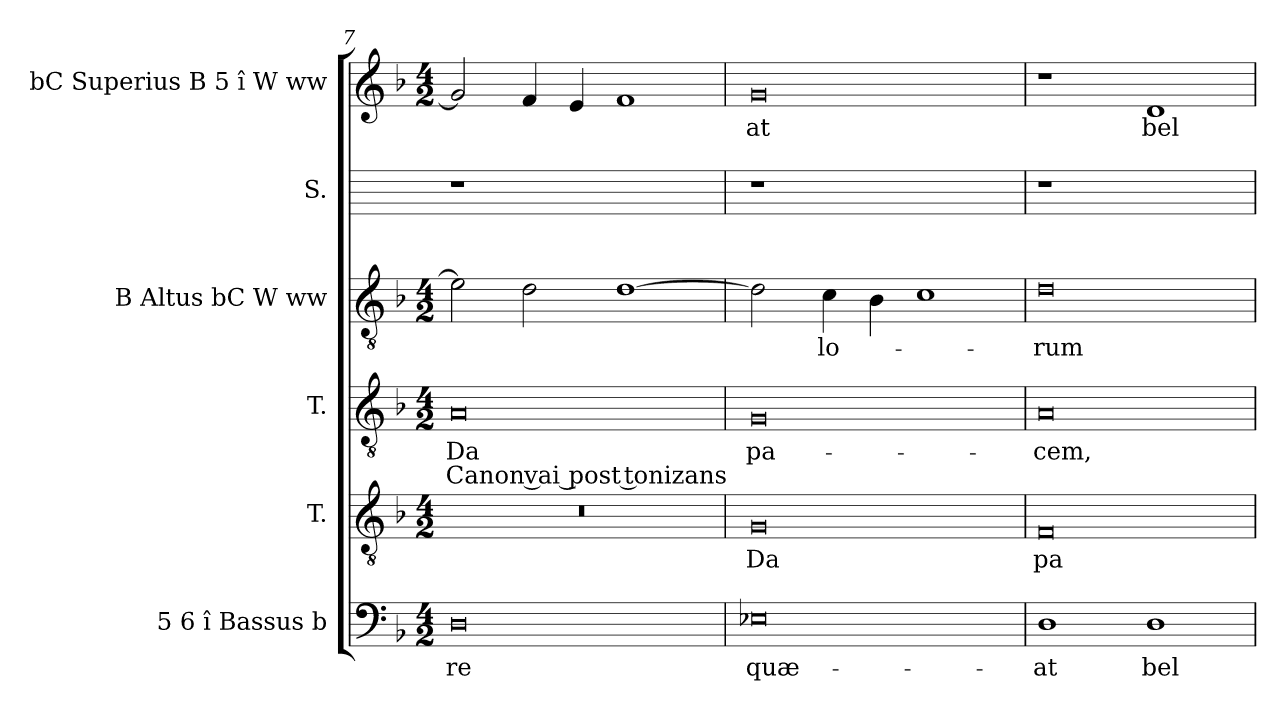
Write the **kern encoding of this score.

**kern	**text	**kern	**text	**kern	**text	**text	**kern	**text	**kern	**kern	**text
*part6	*part6	*part5	*part5	*part4	*part4	*part4	*part3	*part3	*part2	*part1	*part1
*staff6	*staff6	*staff5	*staff5	*staff4	*staff4	*staff4	*staff3	*staff3	*staff2	*staff1	*staff1
*I"5  6  î  Bassus  b	*	*I"T.	*	*I"T.	*	*	*I"B  Altus  bC  W  ww	*	*I"S.	*I"bC  Superius  B  5 î W  ww	*
*I'B.	*	*I'T.	*	*I'T.	*	*	*I'A.	*	*I'S.	*I'S.	*
*clefF4	*	*clefGv2	*	*clefGv2	*	*	*clefGv2	*	*	*clefG2	*
*k[b-]	*	*k[b-]	*	*k[b-]	*	*	*k[b-]	*	*	*k[b-]	*
*F:	*	*F:	*	*F:	*	*	*F:	*	*	*F:	*
*M4/2	*	*M4/2	*	*M4/2	*	*	*M4/2	*	*	*M4/2	*
=7	=7	=7	=7	=7	=7	=7	=7	=7	=7	=7	=7
!	!LO:LY:b:rj	!	!	!	!LO:LY:b:cj	!LO:LY:b:rj	!	!	!	!	!
0D	-re	0r	.	0A	Da	Canon vai post tonizans	2e-\]	.	1r	2g/]	.
.	.	.	.	.	.	.	2d\	.	.	4f/	.
.	.	.	.	.	.	.	.	.	.	4e/	.
.	.	.	.	.	.	.	[<1d	.	1ryy	1f	.
!!LO:LB:g=z
=8	=8	=8	=8	=8	=8	=8	=8	=8	=8	=8	=8
!	!LO:LY:b:cj	!	!LO:LY:b:cj	!	!LO:LY:b:cj	!	!	!	!	!	!LO:LY:b:cj
0E-X	quæ-	0G	Da	0G	pa-	.	2d\]	.	1r	0g	-at
!	!	!	!	!	!	!	!	!LO:LY:b:cj	!	!	!
.	.	.	.	.	.	.	4c\	-lo-	.	.	.
.	.	.	.	.	.	.	4B-\	.	.	.	.
.	.	.	.	.	.	.	1c	.	1ryy	.	.
=9	=9	=9	=9	=9	=9	=9	=9	=9	=9	=9	=9
!	!LO:LY:b:cj	!	!LO:LY:b:cj	!	!LO:LY:b:cj	!	!	!LO:LY:b:cj	!	!	!
1D	-at	0F	pa-	0A	-cem,	.	0d	-rum	1r	1r	.
!	!LO:LY:b:cj	!	!	!	!	!	!	!	!	!	!LO:LY:b:cj
1D	bel-	.	.	.	.	.	.	.	1ryy	1d	bel-
=	=	=	=	=	=	=	=	=	=	=	=
*-	*-	*-	*-	*-	*-	*-	*-	*-	*-	*-	*-
